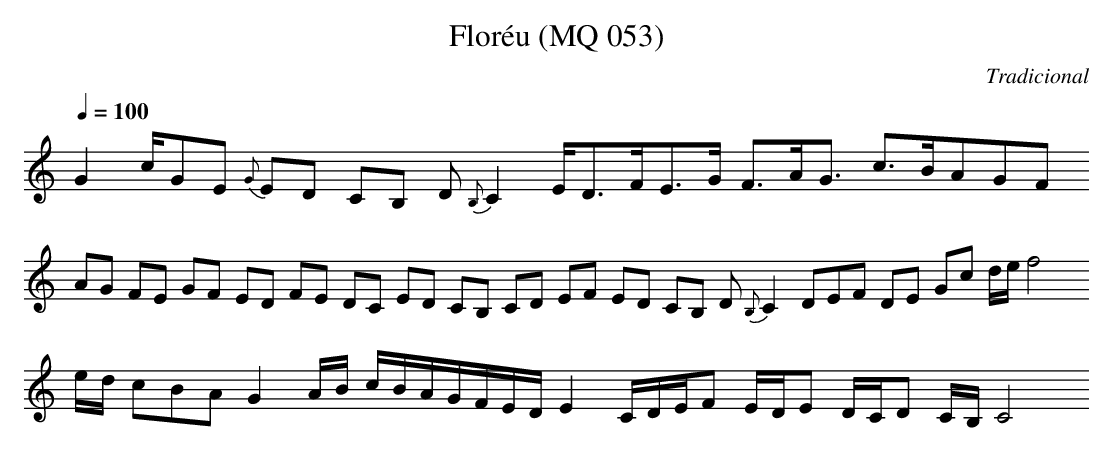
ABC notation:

X:1
T:Floréu (MQ 053)
C:Tradicional
M:Llibre
L:1/8
Q:1/4=100
K:C
G2 c/GE {G}ED CB, D {B,}C2 E/D>FE>G F>AG3/2 c>BAGF
AG FE GF ED FE DC ED CB, CD EF ED CB, D {B,}C2 DEF DE Gc d/e/ f4
e/d/ cBA G2 A/B/ c/B/A/G/F/E/D/ E2 C/D/E/F E/D/E D/C/D C/B,/ C4
